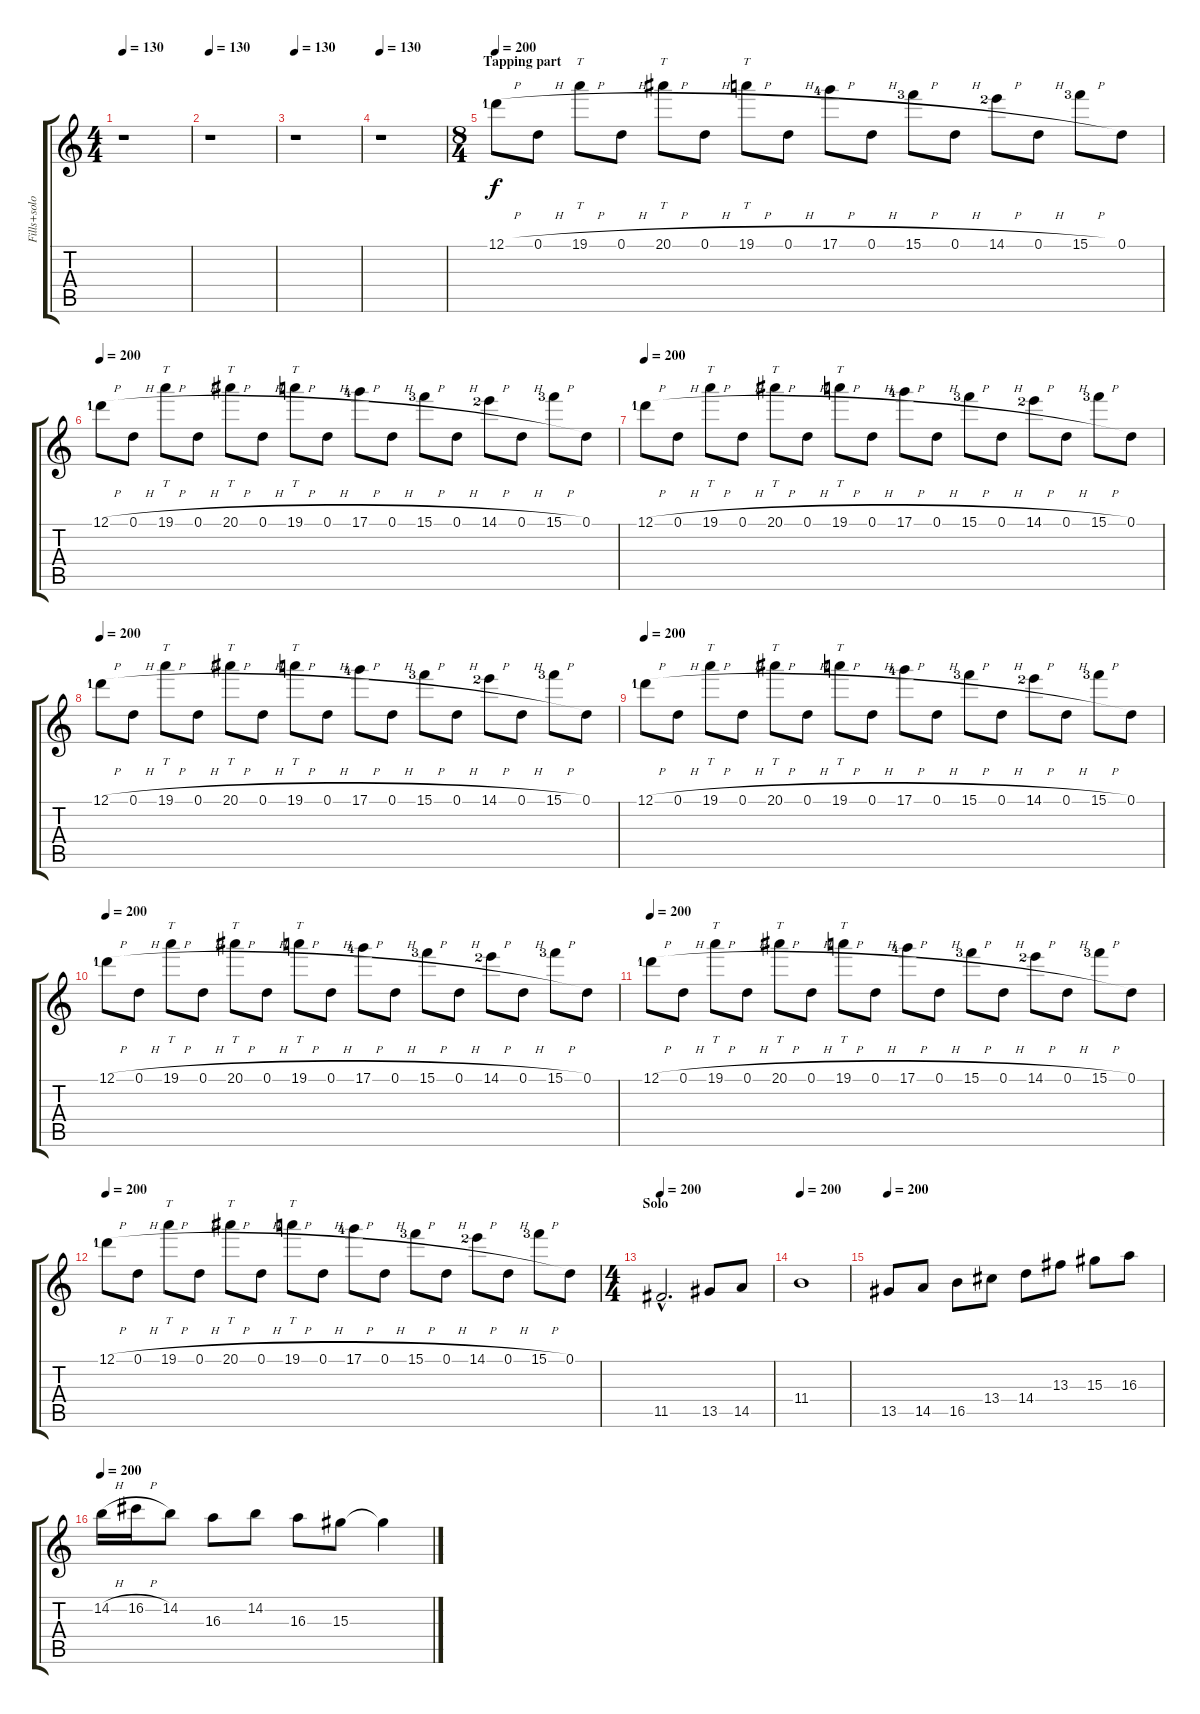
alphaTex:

\track ("Fills+solo" "Fills+solo") {instrument distortionguitar}
\staff {score tabs}
\tuning (D4 A3 F3 C3 G2 D2) {hide}
\ts (4 4)
\tempo 130
\clef g2
\ks c
r.1{dy f} |
\tempo 130
r.1 |
\tempo 130
r.1 |
\tempo 130
r.1 |
\ts (8 4)
\section ("" "Tapping part")
\tempo 200
12.1{h lf 2}.8{volume 11 instrument overdrivenguitar} 0.1{h}.8 19.1{h}.8{tt} 0.1{h}.8 20.1{h}.8{tt} 0.1{h}.8 19.1{h}.8{tt} 0.1{h}.8 17.1{h lf 5}.8 0.1{h}.8 15.1{h lf 4}.8 0.1{h}.8 14.1{h lf 3}.8 0.1{h}.8 15.1{h lf 4}.8 0.1.8 |
\tempo 200
12.1{h lf 2}.8 0.1{h}.8 19.1{h}.8{tt} 0.1{h}.8 20.1{h}.8{tt} 0.1{h}.8 19.1{h}.8{tt} 0.1{h}.8 17.1{h lf 5}.8 0.1{h}.8 15.1{h lf 4}.8 0.1{h}.8 14.1{h lf 3}.8 0.1{h}.8 15.1{h lf 4}.8 0.1.8 |
\tempo 200
12.1{h lf 2}.8 0.1{h}.8 19.1{h}.8{tt} 0.1{h}.8 20.1{h}.8{tt} 0.1{h}.8 19.1{h}.8{tt} 0.1{h}.8 17.1{h lf 5}.8 0.1{h}.8 15.1{h lf 4}.8 0.1{h}.8 14.1{h lf 3}.8 0.1{h}.8 15.1{h lf 4}.8 0.1.8 |
\tempo 200
12.1{h lf 2}.8 0.1{h}.8 19.1{h}.8{tt} 0.1{h}.8 20.1{h}.8{tt} 0.1{h}.8 19.1{h}.8{tt} 0.1{h}.8 17.1{h lf 5}.8 0.1{h}.8 15.1{h lf 4}.8 0.1{h}.8 14.1{h lf 3}.8 0.1{h}.8 15.1{h lf 4}.8 0.1.8 |
\tempo 200
12.1{h lf 2}.8 0.1{h}.8 19.1{h}.8{tt} 0.1{h}.8 20.1{h}.8{tt} 0.1{h}.8 19.1{h}.8{tt} 0.1{h}.8 17.1{h lf 5}.8 0.1{h}.8 15.1{h lf 4}.8 0.1{h}.8 14.1{h lf 3}.8 0.1{h}.8 15.1{h lf 4}.8 0.1.8 |
\tempo 200
12.1{h lf 2}.8 0.1{h}.8 19.1{h}.8{tt} 0.1{h}.8 20.1{h}.8{tt} 0.1{h}.8 19.1{h}.8{tt} 0.1{h}.8 17.1{h lf 5}.8 0.1{h}.8 15.1{h lf 4}.8 0.1{h}.8 14.1{h lf 3}.8 0.1{h}.8 15.1{h lf 4}.8 0.1.8 |
\tempo 200
12.1{h lf 2}.8 0.1{h}.8 19.1{h}.8{tt} 0.1{h}.8 20.1{h}.8{tt} 0.1{h}.8 19.1{h}.8{tt} 0.1{h}.8 17.1{h lf 5}.8 0.1{h}.8 15.1{h lf 4}.8 0.1{h}.8 14.1{h lf 3}.8 0.1{h}.8 15.1{h lf 4}.8 0.1.8 |
\tempo 200
12.1{h lf 2}.8 0.1{h}.8 19.1{h}.8{tt} 0.1{h}.8 20.1{h}.8{tt} 0.1{h}.8 19.1{h}.8{tt} 0.1{h}.8 17.1{h lf 5}.8 0.1{h}.8 15.1{h lf 4}.8 0.1{h}.8 14.1{h lf 3}.8 0.1{h}.8 15.1{h lf 4}.8 0.1.8 |
\ts (4 4)
\section ("" "Solo")
\tempo 200
11.5{hac}.2{d volume 13 balance 8} 13.5.8 14.5.8 |
\tempo 200
11.4.1 |
\tempo 200
13.5.8 14.5.8 16.5.8 13.4.8 14.4.8 13.3.8 15.3.8 16.3.8 |
\tempo 200
14.2{h}.16 16.2{h}.16 14.2.8 16.3.8 14.2.8 16.3.8 15.3.8 15.3{t}.4
